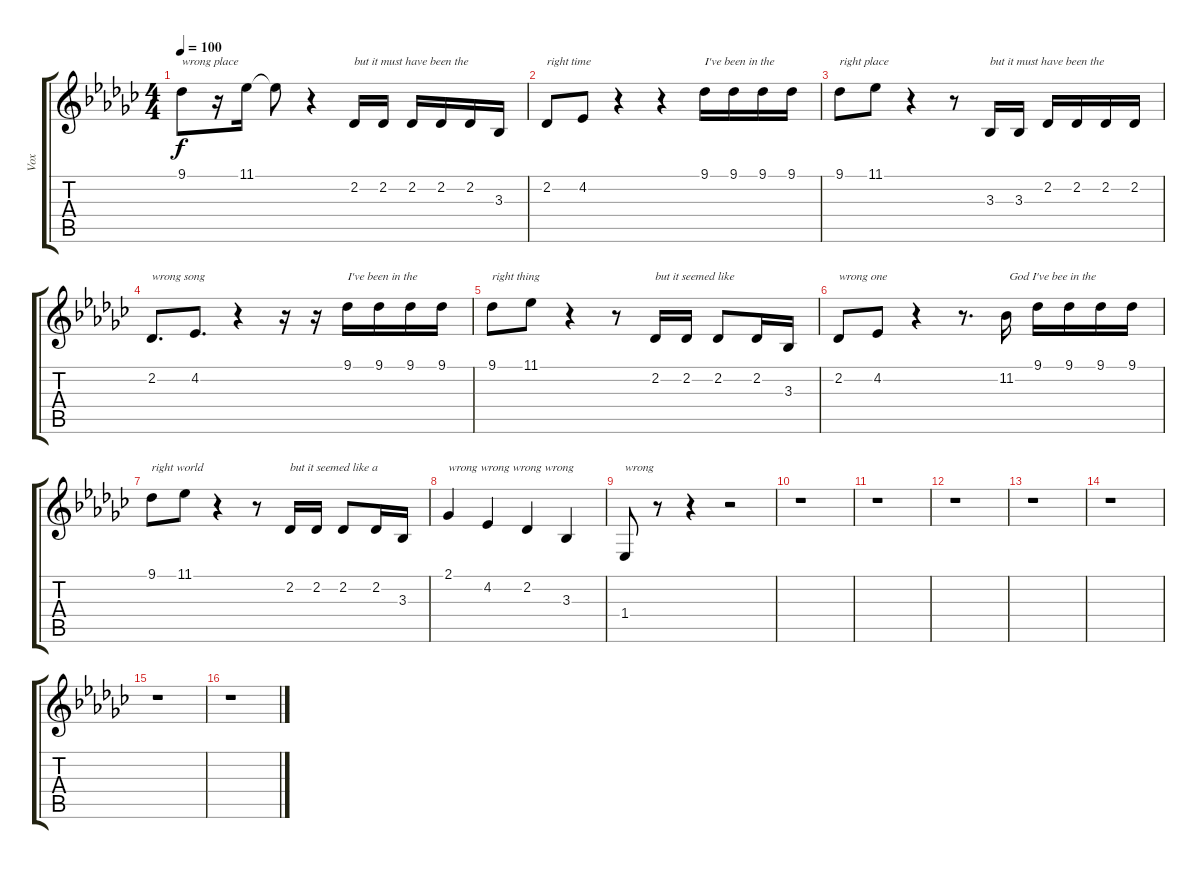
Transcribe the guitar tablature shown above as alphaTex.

\track ("Vox" "Vox") {instrument lead1square}
\staff {score tabs}
\tuning (E4 B3 G3 D3 A2 E2) {hide}
\ts (4 4)
\tempo 100
\clef g2
\ks ebminor
9.1.8{txt "wrong place" dy f} r.16 11.1.16 11.1{t}.8 r.4 2.2.16{txt "but it must have been the"} 2.2.16 2.2.16 2.2.16 2.2.16 3.3.16 |
2.2.8{txt "right time"} 4.2.8 r.4 r.4 9.1.16{txt "I've been in the"} 9.1.16 9.1.16 9.1.16 |
9.1.8{txt "right place"} 11.1.8 r.4 r.8 3.3.16{txt "but it must have been the"} 3.3.16 2.2.16 2.2.16 2.2.16 2.2.16 |
2.2.8{d txt "wrong song"} 4.2.8{d} r.4 r.16 r.16 9.1.16{txt "I've been in the"} 9.1.16 9.1.16 9.1.16 |
9.1.8{txt "right thing"} 11.1.8 r.4 r.8 2.2.16{txt "but it seemed like"} 2.2.16 2.2.8 2.2.16 3.3.16 |
2.2.8{txt "wrong one"} 4.2.8 r.4 r.8{d} 11.2.16{txt " God I've bee in the"} 9.1.16 9.1.16 9.1.16 9.1.16 |
9.1.8{txt "right world"} 11.1.8 r.4 r.8 2.2.16{txt "but it seemed like a"} 2.2.16 2.2.8 2.2.16 3.3.16 |
2.1.4{txt "wrong wrong wrong wrong"} 4.2.4 2.2.4 3.3.4 |
1.4.8{txt "wrong"} r.8 r.4 r.2 |
r.1 |
r.1 |
r.1 |
r.1 |
r.1 |
r.1 |
r.1
